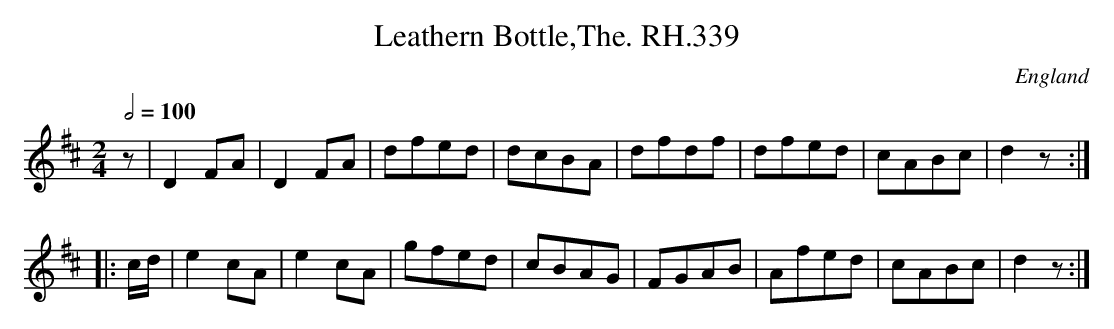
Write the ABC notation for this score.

X:1
T:Leathern Bottle,The. RH.339
L:1/8
M:2/4
O:England
Q:2/4=100
K:D
z|D2FA|D2FA|dfed|dcBA|\
dfdf|dfed|cABc|d2z:|!
|:c/d/|e2cA|e2cA|gfed|\
cBAG|FGAB|Afed|cABc|d2z:|
